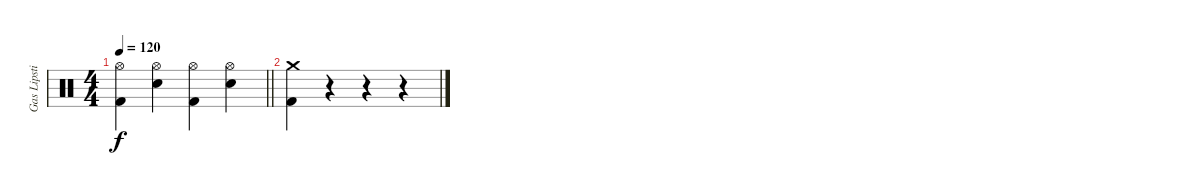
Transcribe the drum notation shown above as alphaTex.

\track ("Gas Lipstick" "Gas Lipsti") {instrument percussion}
\staff {score}
\articulation defaults
\ts (4 4)
\tempo 120
\clef neutral
\barLineRight lightlight
\ks c
("Hi-Hat (open)" "Kick (hit) 2").4{dy f} ("Hi-Hat (open)" "Electric Snare (hit)").4 ("Hi-Hat (open)" "Kick (hit) 2").4 ("Hi-Hat (open)" "Electric Snare (hit)").4 |
("Crash medium (hit)" "Kick (hit) 2").4 r.4 r.4 r.4
